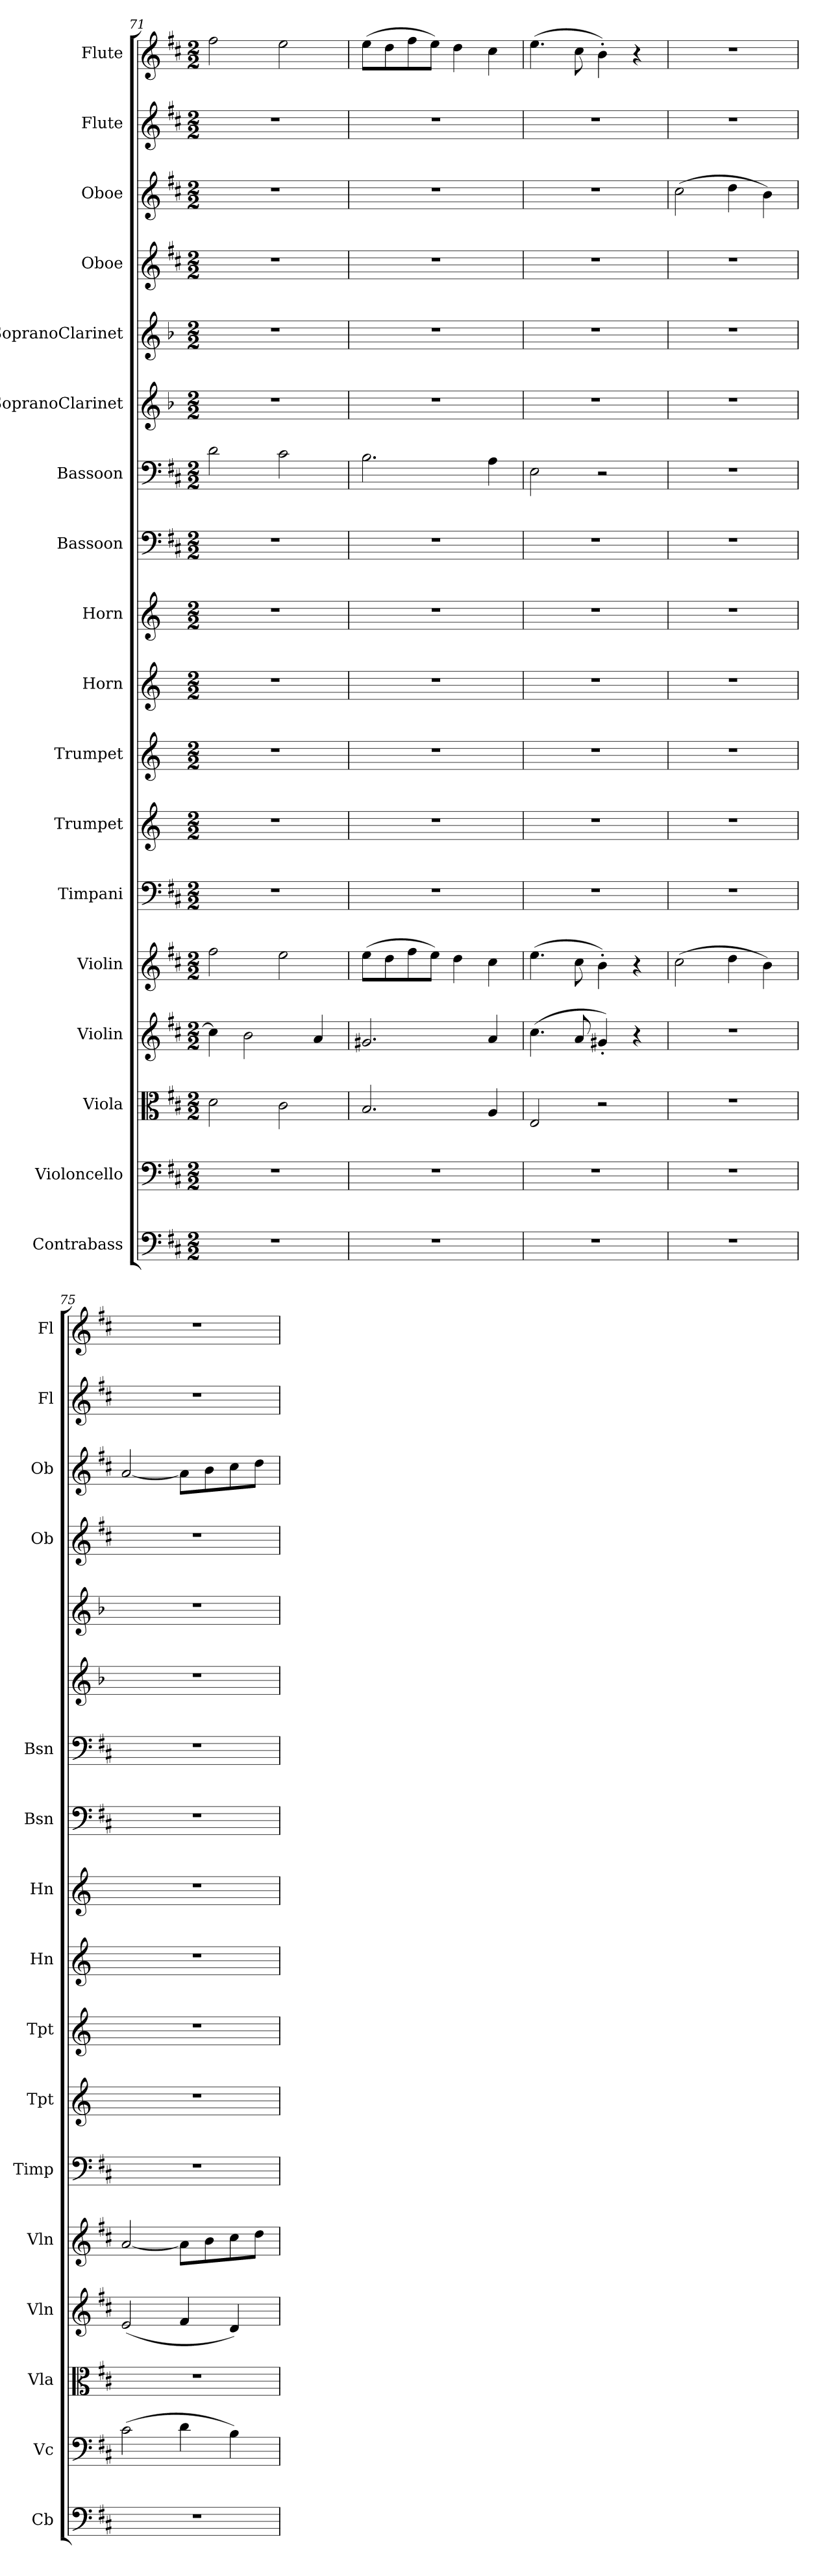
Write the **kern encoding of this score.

**kern	**kern	**kern	**kern	**kern	**kern	**kern	**kern	**kern	**kern	**kern	**kern	**kern	**kern	**kern	**kern	**kern	**kern
*part18	*part17	*part16	*part15	*part14	*part13	*part12	*part11	*part10	*part9	*part8	*part7	*part6	*part5	*part4	*part3	*part2	*part1
*staff18	*staff17	*staff16	*staff15	*staff14	*staff13	*staff12	*staff11	*staff10	*staff9	*staff8	*staff7	*staff6	*staff5	*staff4	*staff3	*staff2	*staff1
*I"Contrabass	*I"Violoncello	*I"Viola	*I"Violin	*I"Violin	*I"Timpani	*I"Trumpet	*I"Trumpet	*I"Horn	*I"Horn	*I"Bassoon	*I"Bassoon	*I"SopranoClarinet	*I"SopranoClarinet	*I"Oboe	*I"Oboe	*I"Flute	*I"Flute
*I'Cb	*I'Vc	*I'Vla	*I'Vln	*I'Vln	*I'Timp	*I'Tpt	*I'Tpt	*I'Hn	*I'Hn	*I'Bsn	*I'Bsn	*	*	*I'Ob	*I'Ob	*I'Fl	*I'Fl
*clefF4	*clefF4	*clefC3	*clefG2	*clefG2	*clefF4	*clefG2	*clefG2	*clefG2	*clefG2	*clefF4	*clefF4	*clefG2	*clefG2	*clefG2	*clefG2	*clefG2	*clefG2
*k[f#c#]	*k[f#c#]	*k[f#c#]	*k[f#c#]	*k[f#c#]	*k[f#c#]	*k[]	*k[]	*k[]	*k[]	*k[f#c#]	*k[f#c#]	*k[b-]	*k[b-]	*k[f#c#]	*k[f#c#]	*k[f#c#]	*k[f#c#]
*M2/2	*M2/2	*M2/2	*M2/2	*M2/2	*M2/2	*M2/2	*M2/2	*M2/2	*M2/2	*M2/2	*M2/2	*M2/2	*M2/2	*M2/2	*M2/2	*M2/2	*M2/2
=71	=71	=71	=71	=71	=71	=71	=71	=71	=71	=71	=71	=71	=71	=71	=71	=71	=71
1r	1r	2d\	4cc#\]	2ff#\	1r	1r	1r	1r	1r	1r	2d\	1r	1r	1r	1r	1r	2ff#\
.	.	.	2b\	.	.	.	.	.	.	.	.	.	.	.	.	.	.
.	.	2c#\	.	2ee\	.	.	.	.	.	.	2c#\	.	.	.	.	.	2ee\
.	.	.	4a/	.	.	.	.	.	.	.	.	.	.	.	.	.	.
=72	=72	=72	=72	=72	=72	=72	=72	=72	=72	=72	=72	=72	=72	=72	=72	=72	=72
1r	1r	2.B/	2.g#X/	(8ee\L	1r	1r	1r	1r	1r	1r	2.B\	1r	1r	1r	1r	1r	(8ee\L
.	.	.	.	8dd\	.	.	.	.	.	.	.	.	.	.	.	.	8dd\
.	.	.	.	8ff#\	.	.	.	.	.	.	.	.	.	.	.	.	8ff#\
.	.	.	.	8ee\J)	.	.	.	.	.	.	.	.	.	.	.	.	8ee\J)
.	.	.	.	4dd\	.	.	.	.	.	.	.	.	.	.	.	.	4dd\
.	.	4A/	4a/	4cc#\	.	.	.	.	.	.	4A\	.	.	.	.	.	4cc#\
=73	=73	=73	=73	=73	=73	=73	=73	=73	=73	=73	=73	=73	=73	=73	=73	=73	=73
1r	1r	2E/	(4.cc#\	(4.ee\	1r	1r	1r	1r	1r	1r	2E\	1r	1r	1r	1r	1r	(4.ee\
.	.	.	8a/	8cc#\	.	.	.	.	.	.	.	.	.	.	.	.	8cc#\
.	.	2r	4g#X'/)	4b'\)	.	.	.	.	.	.	2r	.	.	.	.	.	4b'\)
.	.	.	4r	4r	.	.	.	.	.	.	.	.	.	.	.	.	4r
=74	=74	=74	=74	=74	=74	=74	=74	=74	=74	=74	=74	=74	=74	=74	=74	=74	=74
1r	1r	1r	1r	(2cc#\	1r	1r	1r	1r	1r	1r	1r	1r	1r	1r	(2cc#\	1r	1r
.	.	.	.	4dd\	.	.	.	.	.	.	.	.	.	.	4dd\	.	.
.	.	.	.	4b\)	.	.	.	.	.	.	.	.	.	.	4b\)	.	.
=75	=75	=75	=75	=75	=75	=75	=75	=75	=75	=75	=75	=75	=75	=75	=75	=75	=75
1r	(2c#\	1r	(2e/	[2a/	1r	1r	1r	1r	1r	1r	1r	1r	1r	1r	[2a/	1r	1r
.	4d\	.	4f#/	8a\L]	.	.	.	.	.	.	.	.	.	.	8a\L]	.	.
.	.	.	.	8b\	.	.	.	.	.	.	.	.	.	.	8b\	.	.
.	4B\)	.	4d/)	8cc#\	.	.	.	.	.	.	.	.	.	.	8cc#\	.	.
.	.	.	.	8dd\J	.	.	.	.	.	.	.	.	.	.	8dd\J	.	.
=	=	=	=	=	=	=	=	=	=	=	=	=	=	=	=	=	=
*-	*-	*-	*-	*-	*-	*-	*-	*-	*-	*-	*-	*-	*-	*-	*-	*-	*-
